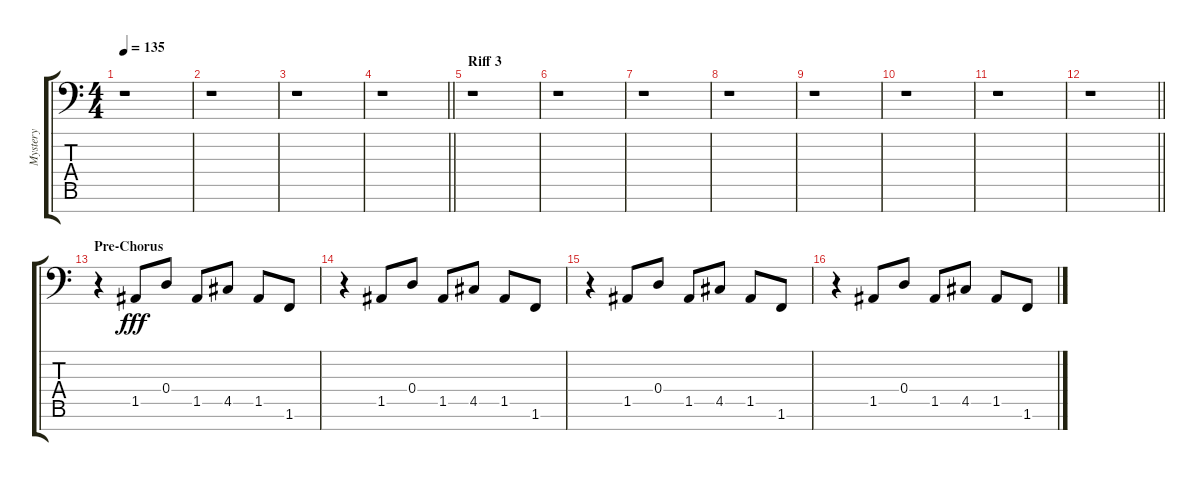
\track ("Mystery" "Mystery") {instrument fx6goblins}
\staff {score tabs}
\tuning (C8 B3 G3 D3 A2 E2 C-1) {hide}
\ts (4 4)
\tempo 135
\clef f4
\ks c
r.1{dy fff} |
r.1 |
r.1 |
\barLineRight lightlight
r.1 |
\section ("" "Riff 3")
r.1 |
r.1 |
r.1 |
r.1 |
r.1 |
r.1 |
r.1 |
\barLineRight lightlight
r.1 |
\section ("" "Pre-Chorus")
r.4 1.5.8 0.4.8 1.5.8 4.5.8 1.5.8 1.6.8 |
r.4 1.5.8 0.4.8 1.5.8 4.5.8 1.5.8 1.6.8 |
r.4 1.5.8 0.4.8 1.5.8 4.5.8 1.5.8 1.6.8 |
r.4 1.5.8 0.4.8 1.5.8 4.5.8 1.5.8 1.6.8
